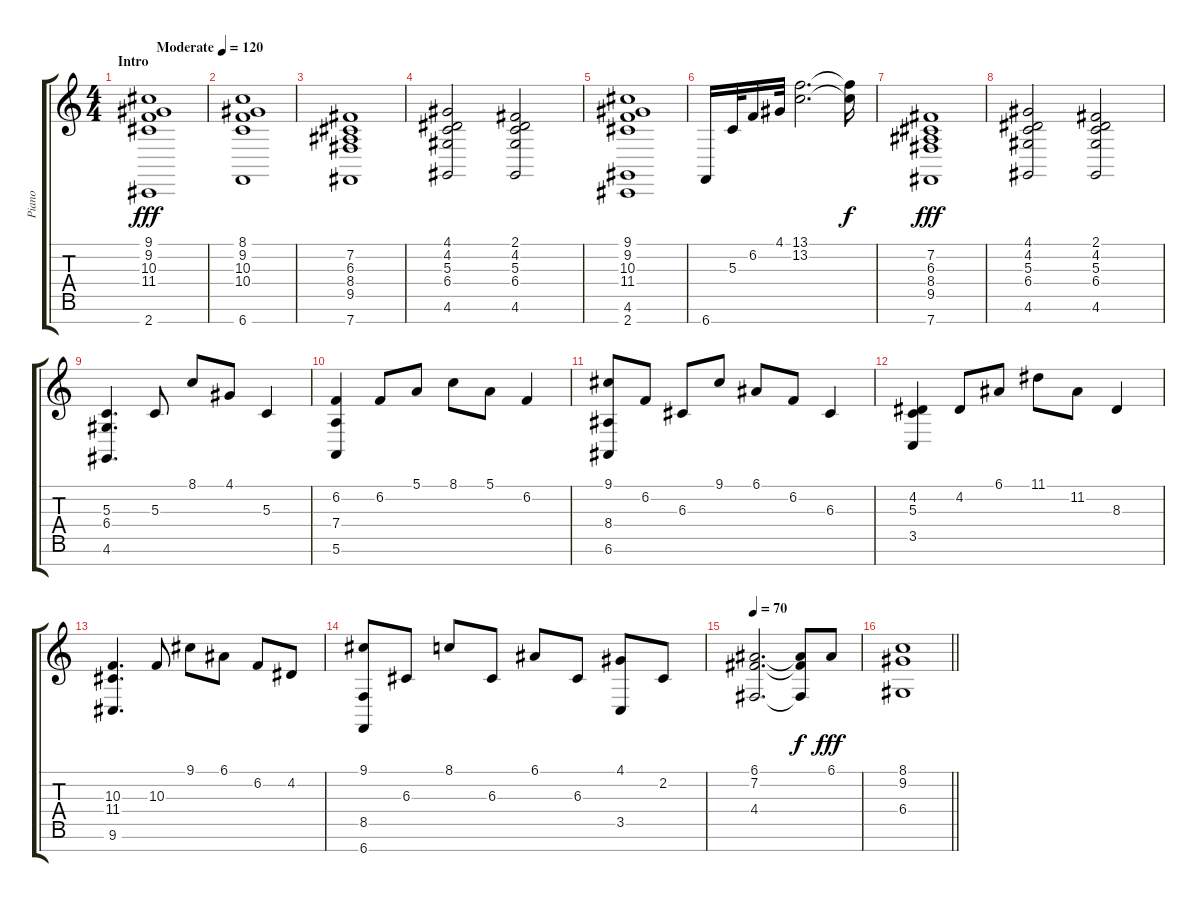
\track ("Piano" "Piano") {instrument brightacousticpiano}
\staff {score tabs}
\tuning (E4 B3 G3 D3 A2 E2 B1) {hide}
\ts (4 4)
\section ("" "Intro")
\tempo (120 "Moderate")
\clef g2
\ks c
(9.1 9.2 10.3 11.4 2.7).1{dy fff instrument brightacousticpiano} |
(8.1 9.2 10.3 10.4 6.7).1 |
(7.2 6.3 8.4 9.5 7.7).1 |
(4.1 4.2 5.3 6.4 4.6).2 (2.1 4.2 5.3 6.4 4.6).2 |
(9.1 9.2 10.3 11.4 4.6 2.7).1 |
6.7.16 5.3.32 6.2.16 4.1.32 (13.1 13.2).2{d} (13.1{t} 13.2{t}).16{dy f} |
(7.2 6.3 8.4 9.5 7.7).1{dy fff} |
(4.1 4.2 5.3 6.4 4.6).2 (2.1 4.2 5.3 6.4 4.6).2 |
(5.3 6.4 4.6).4{d} 5.3.8 8.1.8 4.1.8 5.3.4 |
(6.2 7.4 5.6).4 6.2.8 5.1.8 8.1.8 5.1.8 6.2.4 |
(9.1 8.4 6.6).8 6.2.8 6.3.8 9.1.8 6.1.8 6.2.8 6.3.4 |
(4.2 5.3 3.5).4 4.2.8 6.1.8 11.1.8 11.2.8 8.3.4 |
(10.3 11.4 9.6).4{d} 10.3.8 9.1.8 6.1.8 6.2.8 4.2.8 |
(9.1 8.5 6.7).8 6.3.8 8.1.8 6.3.8 6.1.8 6.3.8 (4.1 3.5).8 2.2.8 |
\tempo 70
(6.1 7.2 4.4).2{d} (6.1{t} 7.2{t} 4.4{t}).8{dy f} 6.1.8{dy fff} |
\barLineRight lightlight
(8.1 9.2 6.4).1
